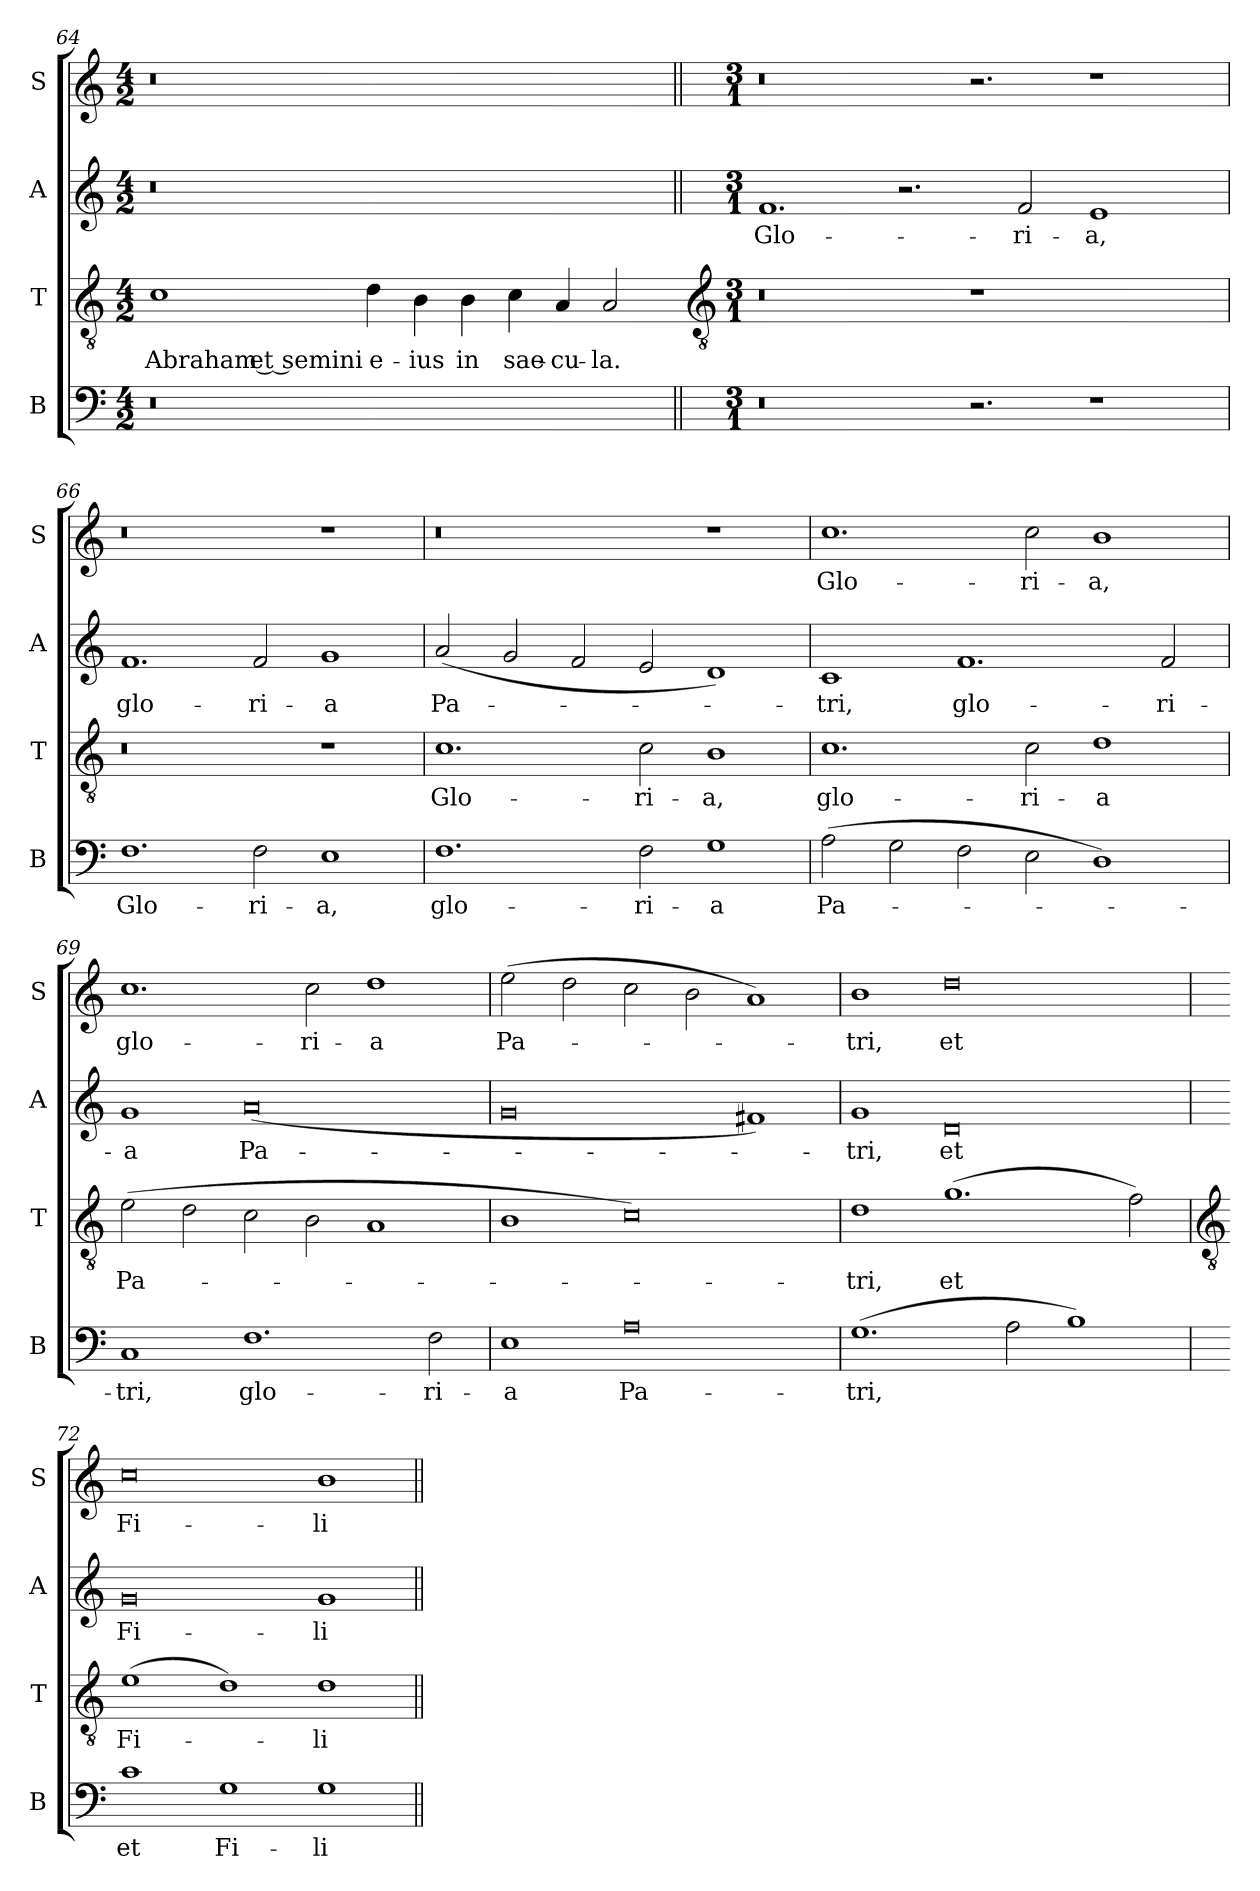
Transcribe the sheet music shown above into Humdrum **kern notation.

**kern	**text	**kern	**text	**kern	**text	**kern	**text
*part4	*part4	*part3	*part3	*part2	*part2	*part1	*part1
*staff4	*staff4	*staff3	*staff3	*staff2	*staff2	*staff1	*staff1
*I"B	*	*I"T	*	*I"A	*	*I"S	*
*I'B	*	*I'T	*	*I'A	*	*I'S	*
*clefF4	*	*clefGv2	*	*clefG2	*	*clefG2	*
*k[]	*	*k[]	*	*k[]	*	*k[]	*
*C:	*	*C:	*	*C:	*	*C:	*
*M4/2	*	*M4/2	*	*M4/2	*	*M4/2	*
=64	=64	=64	=64	=64	=64	=64	=64
!	!	!	!LO:LY:b	!	!	!	!
0r	.	1c	Abraham et semini	0r	.	0r	.
!	!	!	!LO:LY:b	!	!	!	!
.	.	4d	e-	.	.	.	.
!	!	!	!LO:LY:b	!	!	!	!
.	.	4B	-ius	.	.	.	.
!	!	!	!LO:LY:b	!	!	!	!
.	.	4B	in	.	.	.	.
!	!	!	!LO:LY:b	!	!	!	!
.	.	4c	sae-	.	.	.	.
!	!	!	!LO:LY:b	!	!	!	!
2.ryy	.	4A	-cu-	2.ryy	.	2.ryy	.
!	!	!	!LO:LY:b	!	!	!	!
.	.	2A	-la.	.	.	.	.
!!LO:LB:g=z
=65||	=65||	=65-	=65||	=65||	=65||	=65||	=65||
*	*	*clefGv2	*	*	*	*	*
*k[]	*	*	*	*k[]	*	*k[]	*
*C:	*	*	*	*C:	*	*C:	*
*M3/1	*	*M3/1	*	*M3/1	*	*M3/1	*
!	!	!	!	!	!LO:LY:b	!	!
0r	.	0r	.	1.f	Glo-	0r	.
.	.	.	.	2.r	.	.	.
2.r	.	1r	.	.	.	2.r	.
!	!	!	!	!	!LO:LY:b	!	!
.	.	.	.	2f	-ri-	.	.
!	!	!	!	!	!LO:LY:b	!	!
1r	.	.	.	1e	-a,	1r	.
.	.	2.ryy	.	.	.	.	.
=66	=66	=66	=66	=66	=66	=66	=66
!	!LO:LY:b	!	!	!	!LO:LY:b	!	!
1.F	Glo-	0r	.	1.f	glo-	0r	.
!	!LO:LY:b	!	!	!	!LO:LY:b	!	!
2F	-ri-	.	.	2f	-ri-	.	.
!	!LO:LY:b	!	!	!	!LO:LY:b	!	!
1E	-a,	1r	.	1g	-a	1r	.
=67	=67	=67	=67	=67	=67	=67	=67
!	!LO:LY:b	!	!LO:LY:b	!	!LO:LY:b	!	!
1.F	glo-	1.c	Glo-	(<2a	Pa-	0r	.
.	.	.	.	2g	.	.	.
.	.	.	.	2f	.	.	.
!	!LO:LY:b	!	!LO:LY:b	!	!	!	!
2F	-ri-	2c	-ri-	2e	.	.	.
!	!LO:LY:b	!	!LO:LY:b	!	!	!	!
1G	-a	1B	-a,	1d)	.	1r	.
=68	=68	=68	=68	=68	=68	=68	=68
!	!LO:LY:b	!	!LO:LY:b	!	!LO:LY:b	!	!LO:LY:b
(>2A	Pa-	1.c	glo-	1c	tri,	1.cc	Glo-
2G	.	.	.	.	.	.	.
!	!	!	!	!	!LO:LY:b	!	!
2F	.	.	.	1.f	glo-	.	.
!	!	!	!LO:LY:b	!	!	!	!LO:LY:b
2E	.	2c	-ri-	.	.	2cc	-ri-
!	!	!	!LO:LY:b	!	!	!	!LO:LY:b
1D)	.	1d	-a	.	.	1b	-a,
!	!	!	!	!	!LO:LY:b	!	!
.	.	.	.	2f	-ri-	.	.
=69	=69	=69	=69	=69	=69	=69	=69
!	!LO:LY:b	!	!LO:LY:b	!	!LO:LY:b	!	!LO:LY:b
1C	tri,	(>2e	Pa-	1g	-a	1.cc	glo-
.	.	2d	.	.	.	.	.
!	!LO:LY:b	!	!	!	!LO:LY:b	!	!
1.F	glo-	2c	.	(<0a	Pa-	.	.
!	!	!	!	!	!	!	!LO:LY:b
.	.	2B	.	.	.	2cc	-ri-
!	!	!	!	!	!	!	!LO:LY:b
.	.	1A	.	.	.	1dd	-a
!	!LO:LY:b	!	!	!	!	!	!
2F	-ri-	.	.	.	.	.	.
=70	=70	=70	=70	=70	=70	=70	=70
!	!LO:LY:b	!	!	!	!	!	!LO:LY:b
1E	-a	1B	.	0g	.	(>2ee	Pa-
.	.	.	.	.	.	2dd	.
!	!LO:LY:b	!	!	!	!	!	!
0A	Pa-	0c)	.	.	.	2cc	.
.	.	.	.	.	.	2b	.
.	.	.	.	1f#)	.	1a)	.
=71	=71	=71	=71	=71	=71	=71	=71
!	!LO:LY:b	!	!LO:LY:b	!	!LO:LY:b	!	!LO:LY:b
(>1.G	-tri,	1d	tri,	1g	tri,	1b	tri,
!	!	!	!LO:LY:b	!	!LO:LY:b	!	!LO:LY:b
.	.	(>1.g	et	0d	et	0dd	et
2A	.	.	.	.	.	.	.
1B)	.	.	.	.	.	.	.
.	.	2f)	.	.	.	.	.
!!LO:LB:g=z
=72	=72	=72	=72	=72	=72	=72	=72
*	*	*clefGv2	*	*	*	*	*
!	!LO:LY:b	!	!LO:LY:b	!	!LO:LY:b	!	!LO:LY:b
1c	et	(>1e	Fi-	0g	Fi-	0cc	Fi-
!	!LO:LY:b	!	!	!	!	!	!
1G	Fi-	1d)	.	.	.	.	.
!	!LO:LY:b	!	!LO:LY:b	!	!LO:LY:b	!	!LO:LY:b
1G	-li-	1d	li-	1g	-li-	1b	-li-
=||	=||	=||	=||	=||	=||	=||	=||
*-	*-	*-	*-	*-	*-	*-	*-
